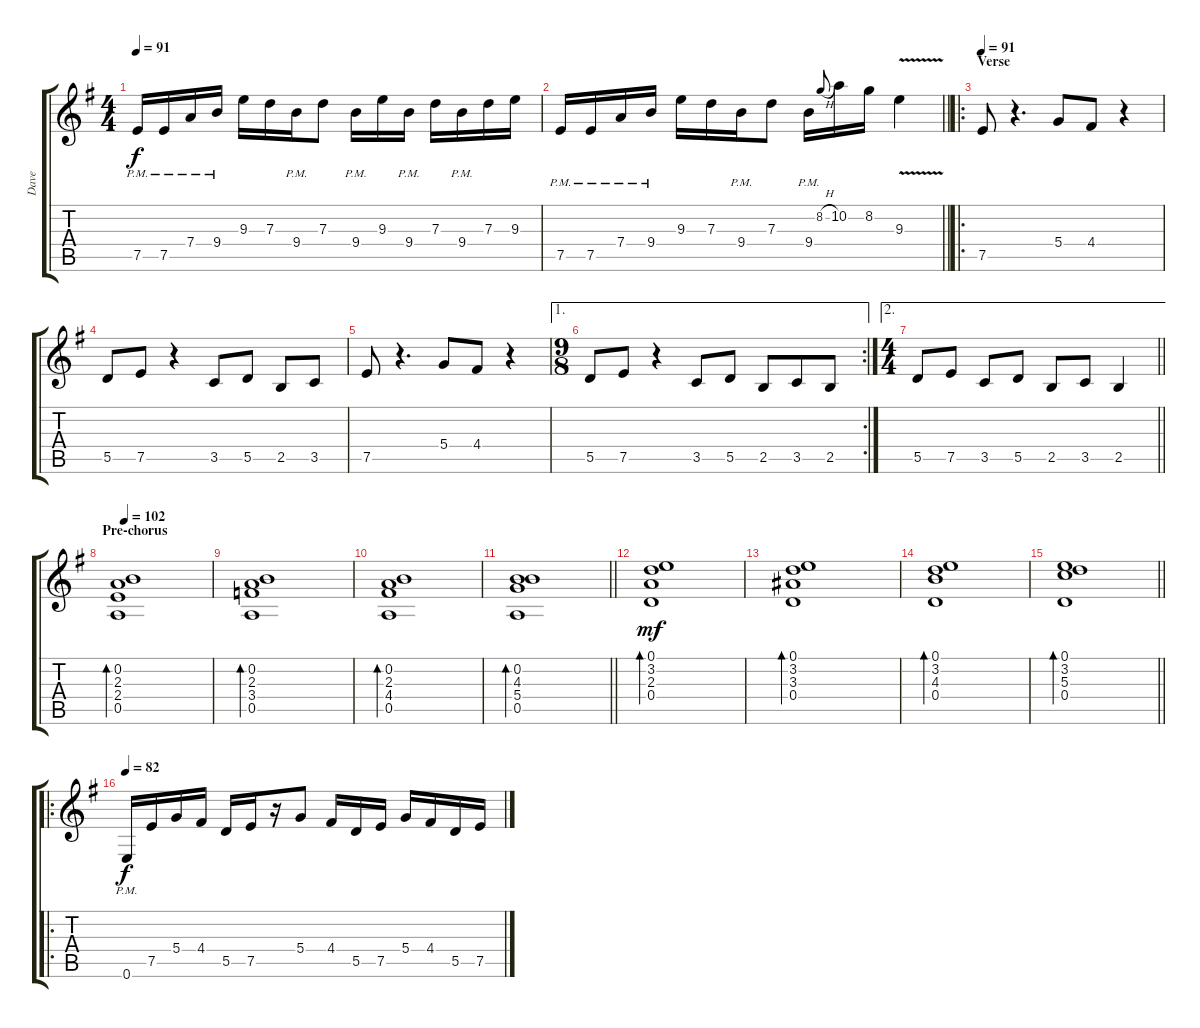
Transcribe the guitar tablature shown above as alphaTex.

\track ("Dave" "Dave") {instrument overdrivenguitar}
\staff {score tabs}
\tuning (E4 B3 G3 D3 A2 E2) {hide}
\ts (4 4)
\tempo 91
\clef g2
\ks eminor
7.5{pm}.16{dy f} 7.5{pm}.16 7.4{pm}.16 9.4{pm}.16 9.3.16 7.3.16 9.4{pm}.16 7.3.8 9.4{pm}.16 9.3.16 9.4{pm}.16 7.3.16 9.4{pm}.16 7.3.16 9.3.16 |
\barLineRight lightlight
7.5{pm}.16 7.5{pm}.16 7.4{pm}.16 9.4{pm}.16 9.3.16 7.3.16 9.4{pm}.16 7.3.8 9.4{pm}.16 8.2{h}.8{gr onbeat} 10.2.16 8.2.16 9.3{v}.4 |
\ro
\section ("" "Verse")
\tempo 91
7.5.8{instrument overdrivenguitar} r.4{d} 5.4.8 4.4.8 r.4 |
5.5.8 7.5.8 r.4 3.5.8 5.5.8 2.5.8 3.5.8 |
7.5.8 r.4{d} 5.4.8 4.4.8 r.4 |
\ae 1
\rc 2
\ts (9 8)
5.5.8 7.5.8 r.4 3.5.8 5.5.8 2.5.8 3.5.8 2.5.8 |
\ae 2
\ts (4 4)
\barLineRight lightlight
5.5.8 7.5.8 3.5.8 5.5.8 2.5.8 3.5.8 2.5.4 |
\section ("" "Pre-chorus")
\tempo 102
(0.2 2.3 2.4 0.5).1{bd 120 instrument electricguitarclean} |
(0.2 2.3 3.4 0.5).1{bd 120} |
(0.2 2.3 4.4 0.5).1{bd 120} |
\barLineRight lightlight
(0.2 4.3 5.4 0.5).1{bd 120} |
(0.1 3.2 2.3 0.4).1{bd 120 dy mf} |
(0.1 3.2 3.3 0.4).1{bd 120} |
(0.1 3.2 4.3 0.4).1{bd 120} |
\barLineRight lightlight
(0.1 3.2 5.3 0.4).1{bd 120} |
\ro
\tempo 82
0.6{pm}.16{dy f volume 14 instrument overdrivenguitar} 7.5.16 5.4.16 4.4.16 5.5.16 7.5.16 r.16 5.4.8 4.4.16 5.5.16 7.5.16 5.4.16 4.4.16 5.5.16 7.5.16
